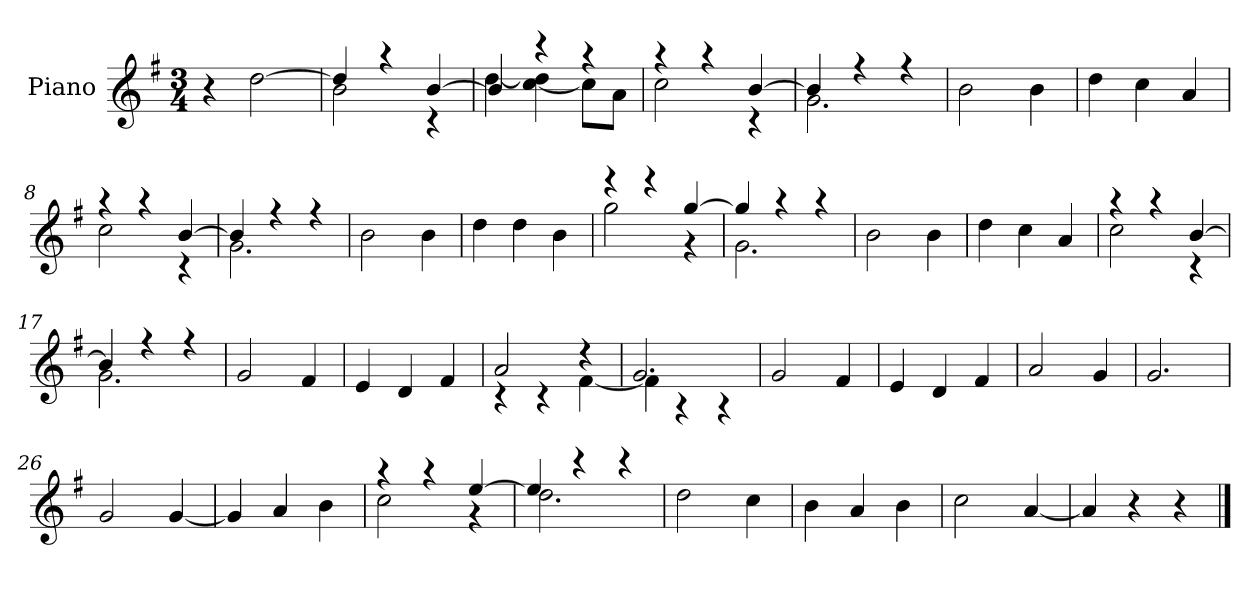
**kern
*part1
*staff1
*I"Piano
*I'P-no
*clefG2
*k[f#]
*M3/4
*MM180
=1
4r
[2dd\
=2
*^
4dd/]	2b\
4r	.
[4b/	4r
=3	=3
4b/]	[4dd\
4r	[4cc\ 4dd\]
4r	8cc\L]
.	8a\J
=4	=4
4r	2cc\
4r	.
[4b/	4r
=5	=5
4b/]	2.g\
4r	.
4r	.
*v	*v
=6
2b\
4b\
=7
4dd\
4cc\
4a/
=8
*^
4r	2cc\
4r	.
[4b/	4r
=9	=9
4b/]	2.g\
4r	.
4r	.
*v	*v
=10
2b\
4b\
!!LO:LB:g=z
=11
4dd\
4dd\
4b\
=12
*^
4r	2gg\
4r	.
[4gg/	4r
=13	=13
4gg/]	2.g\
4r	.
4r	.
*v	*v
=14
2b\
4b\
=15
4dd\
4cc\
4a/
=16
*^
4r	2cc\
4r	.
[4b/	4r
=17	=17
4b/]	2.g\
4r	.
4r	.
*v	*v
=18
2g/
4f#/
=19
4e/
4d/
4f#/
=20
*^
2a/	4r
.	4r
4r	[4f#\
=21	=21
2.g/	4f#\]
.	4r
.	4r
*v	*v
=22
2g/
4f#/
!!LO:LB:g=z
=23
4e/
4d/
4f#/
=24
2a/
4g/
=25
2.g/
=26
2g/
[4g/
=27
4g/]
4a/
4b\
=28
*^
4r	2cc\
4r	.
[4ee/	4r
=29	=29
4ee/]	2.dd\
4r	.
4r	.
*v	*v
=30
2dd\
4cc\
=31
4b\
4a/
4b\
=32
2cc\
[4a/
=33
4a/]
4r
4r
==
*-
